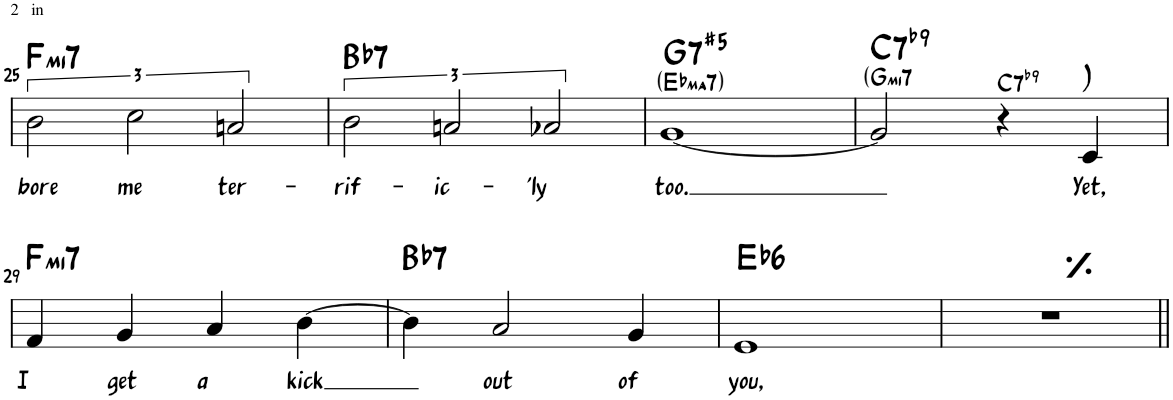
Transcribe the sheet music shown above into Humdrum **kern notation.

**kern	**text	**harte
*part1	*part1	*part1
*staff1	*staff1	*
*I"Piano	*	*
*I'Pno	*	*
!!LO:PB:g=z
*clefG2	*	*
*k[b-e-a-]	*	*
*M2/2	*	*
*met(c|)	*	*
=25	=25	=25
!	!LO:LY:b	!LO:H:kt=mi7
3b-\	bore	F:min7
!	!LO:LY:b	!
3cc\	me	.
!	!LO:LY:b	!
3an/	ter-	.
=26	=26	=26
!	!LO:LY:b	!LO:H:kt=7
3b-\	-rif-	Bb:7
!	!LO:LY:b	!
3an/	-ic-	.
!	!LO:LY:b	!
3a-X/	-'ly	.
=27	=27	=27
!	!LO:LY:b	!LO:H:n=1:kt=ma7
!	!	!LO:H:n=2:kt=7
[1g	too.	Eb:maj7 G:(3,#5,b7)
=28	=28	=28
!	!	!LO:H:n=1:kt=mi7
!	!	!LO:H:n=2:kt=7
2g/]	.	G:min7 C:7(b9)
!	!	!LO:H:kt=7
4r	.	C:7(b9)
!	!LO:LY:b	!LO:H:kt=N.C.
4c/	Yet,	N
!!LO:LB:g=z
=29	=29	=29
!	!LO:LY:b	!LO:H:kt=mi7
4f/	I	F:min7
!	!LO:LY:b	!
4g/	get	.
!	!LO:LY:b	!
4a-/	a	.
!	!LO:LY:b	!
[4b-\	kick	.
=30	=30	=30
!	!	!LO:H:kt=7
4b-\]	.	Bb:7
!	!LO:LY:b	!
2a-/	out	.
!	!LO:LY:b	!
4g/	of	.
=31	=31	=31
!	!LO:LY:b	!LO:H:kt=6
1e-	you,	Eb:maj6
=32	=32	=32
1r	.	.
=||	=||	=||
*-	*-	*-
